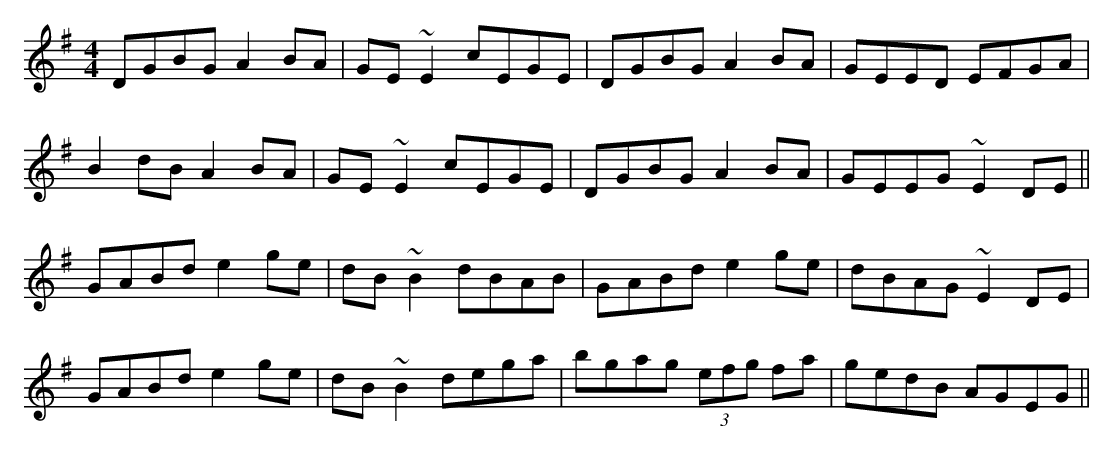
X:1
M:4/4
K:G
DGBG A2BA|GE~E2 cEGE|DGBG A2BA|GEED EFGA|
B2dB A2BA|GE~E2 cEGE|DGBG A2BA|GEEG ~E2DE||
GABd e2ge|dB~B2 dBAB|GABd e2ge|dBAG ~E2DE|
GABd e2ge|dB~B2 dega|bgag (3efg fa|gedB AGEG||
